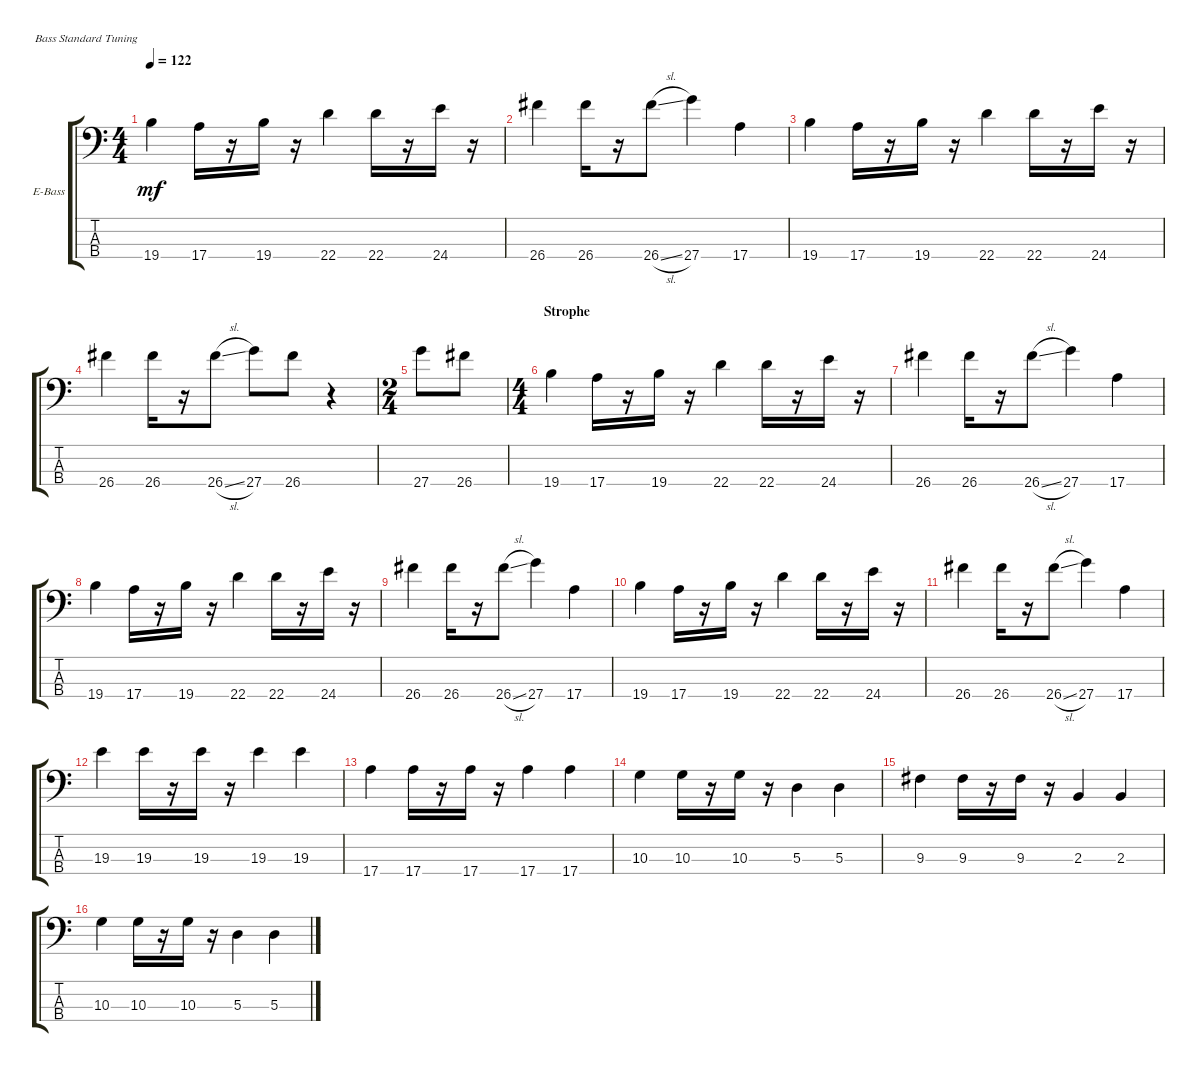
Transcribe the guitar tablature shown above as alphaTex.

\defaultSystemsLayout 4
\bracketExtendMode groupsimilarinstruments
\firstSystemTrackNameOrientation horizontal
\otherSystemsTrackNameOrientation horizontal
\track ("Electric Bass" "E-Bass") {instrument electricbassfinger}
\staff {score tabs}
\tuning (G2 D2 A1 E1)
\ts (4 4)
\tempo 122
\clef f4
\ks c
19.4.4{dy mf} 17.4.16 r.16 19.4.16 r.16 22.4.4 22.4.16 r.16 24.4.16 r.16 |
26.4.4 26.4.16 r.16 26.4{sl}.8 27.4.4 17.4.4 |
19.4.4 17.4.16 r.16 19.4.16 r.16 22.4.4 22.4.16 r.16 24.4.16 r.16 |
26.4.4 26.4.16 r.16 26.4{sl}.8 27.4.8 26.4.8 r.4 |
\ts (2 4)
27.4.8 26.4.8 |
\ts (4 4)
\section ("" "Strophe")
19.4.4 17.4.16 r.16 19.4.16 r.16 22.4.4 22.4.16 r.16 24.4.16 r.16 |
26.4.4 26.4.16 r.16 26.4{sl}.8 27.4.4 17.4.4 |
19.4.4 17.4.16 r.16 19.4.16 r.16 22.4.4 22.4.16 r.16 24.4.16 r.16 |
26.4.4 26.4.16 r.16 26.4{sl}.8 27.4.4 17.4.4 |
19.4.4 17.4.16 r.16 19.4.16 r.16 22.4.4 22.4.16 r.16 24.4.16 r.16 |
26.4.4 26.4.16 r.16 26.4{sl}.8 27.4.4 17.4.4 |
19.3.4 19.3.16 r.16 19.3.16 r.16 19.3.4 19.3.4 |
17.4.4 17.4.16 r.16 17.4.16 r.16 17.4.4 17.4.4 |
10.3.4 10.3.16 r.16 10.3.16 r.16 5.3.4 5.3.4 |
9.3.4 9.3.16 r.16 9.3.16 r.16 2.3.4 2.3.4 |
10.3.4 10.3.16 r.16 10.3.16 r.16 5.3.4 5.3.4
